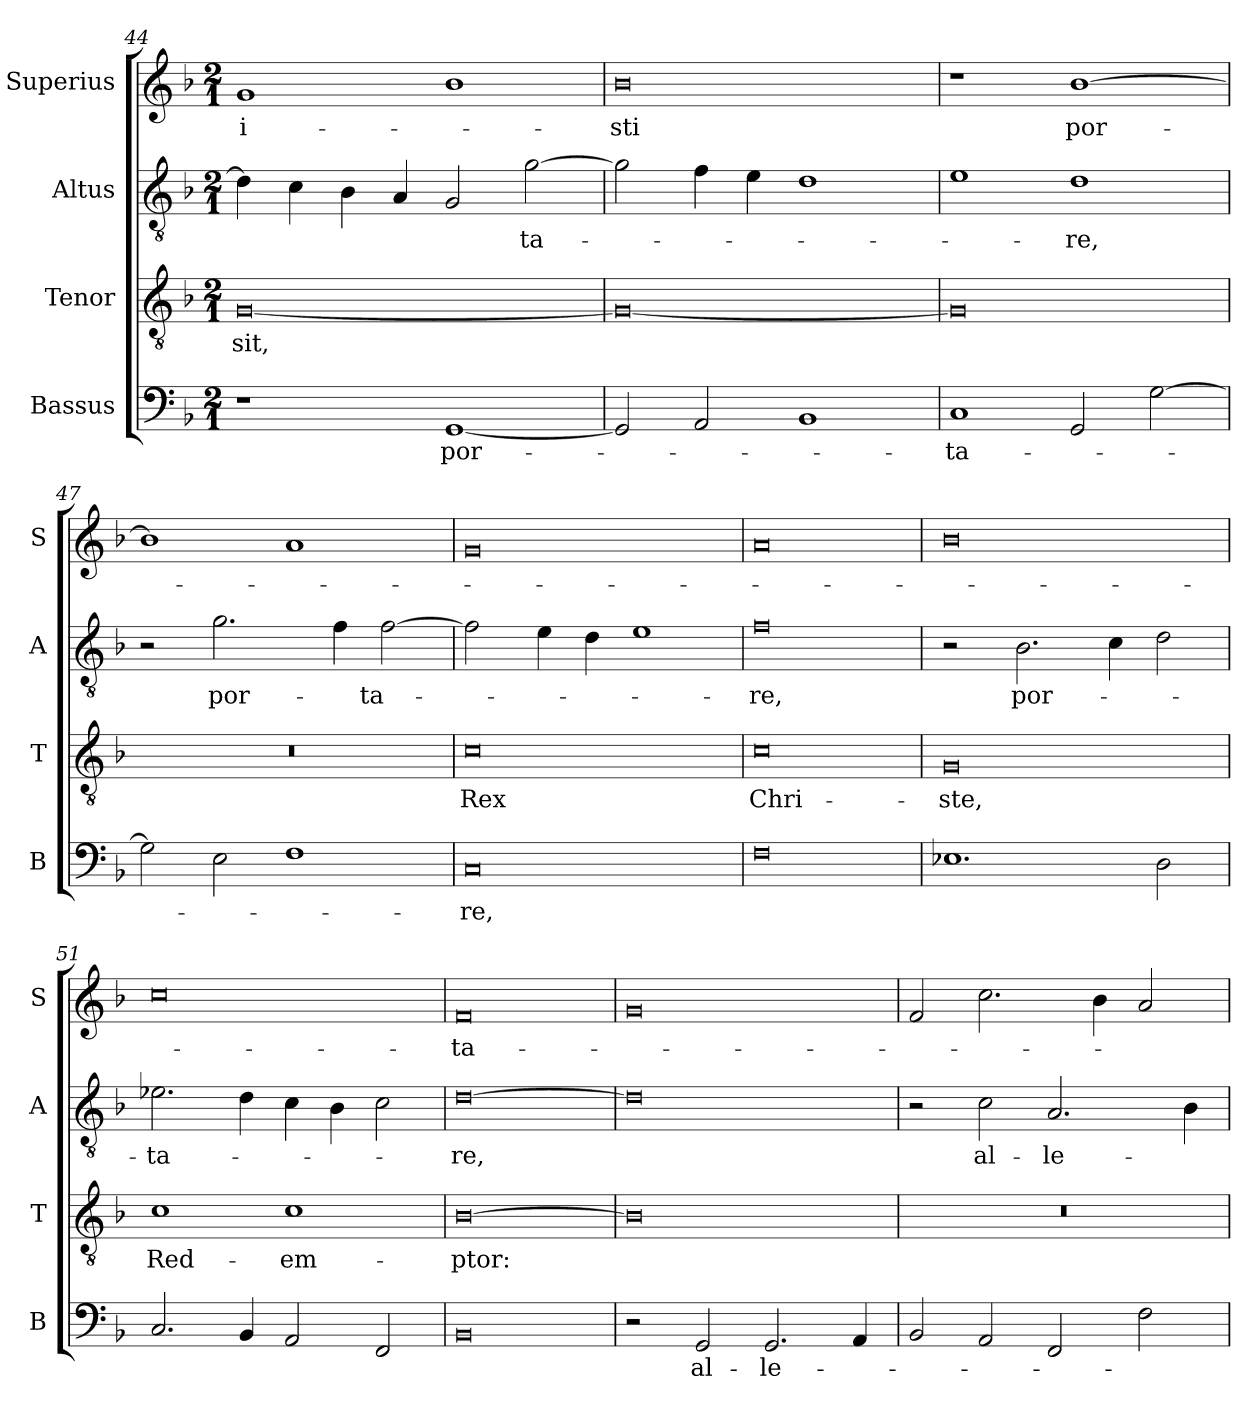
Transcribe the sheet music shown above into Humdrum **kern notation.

**kern	**text	**kern	**text	**kern	**text	**kern	**text
*part4	*part4	*part3	*part3	*part2	*part2	*part1	*part1
*staff4	*staff4	*staff3	*staff3	*staff2	*staff2	*staff1	*staff1
*I"Bassus	*	*I"Tenor	*	*I"Altus	*	*I"Superius	*
*I'B	*	*I'T	*	*I'A	*	*I'S	*
*clefF4	*	*clefGv2	*	*clefGv2	*	*clefG2	*
*k[b-]	*	*k[b-]	*	*k[b-]	*	*k[b-]	*
*F:	*	*F:	*	*F:	*	*F:	*
*M2/1	*	*M2/1	*	*M2/1	*	*M2/1	*
=44	=44	=44	=44	=44	=44	=44	=44
1r	.	[0G	sit,	4d]	.	1g	-i-
.	.	.	.	4c	.	.	.
.	.	.	.	4B-	.	.	.
.	.	.	.	4A	.	.	.
[1GG	por-	.	.	2G	.	1b-	.
.	.	.	.	[2g	-ta-	.	.
=45	=45	=45	=45	=45	=45	=45	=45
2GG]	.	0G_	.	2g]	.	0b-	-sti
2AA	.	.	.	4f	.	.	.
.	.	.	.	4e	.	.	.
1BB-	.	.	.	1d	.	.	.
=46	=46	=46	=46	=46	=46	=46	=46
1C	-ta-	0G]	.	1e	.	1r	.
2GG	.	.	.	1d	-re,	[1b-	por-
[2G	.	.	.	.	.	.	.
=47	=47	=47	=47	=47	=47	=47	=47
2G]	.	0r	.	2r	.	1b-]	.
2E	.	.	.	2.g	por-	.	.
1F	.	.	.	.	.	1a	.
.	.	.	.	4f	.	.	.
.	.	.	.	[2f	-ta-	.	.
=48	=48	=48	=48	=48	=48	=48	=48
0C	-re,	0c	Rex	2f]	.	0g	.
.	.	.	.	4e	.	.	.
.	.	.	.	4d	.	.	.
.	.	.	.	1e	.	.	.
=49	=49	=49	=49	=49	=49	=49	=49
0F	.	0c	Chri-	0f	-re,	0a	.
=50	=50	=50	=50	=50	=50	=50	=50
1.E-X	.	0G	-ste,	2r	.	0b-	.
.	.	.	.	2.B-	por-	.	.
.	.	.	.	4c	.	.	.
2D	.	.	.	2d	.	.	.
=51	=51	=51	=51	=51	=51	=51	=51
2.C	.	1c	Red-	2.e-X	-ta-	0cc	.
4BB-	.	.	.	4d	.	.	.
2AA	.	1c	-em-	4c	.	.	.
.	.	.	.	4B-	.	.	.
2FF	.	.	.	2c	.	.	.
=52	=52	=52	=52	=52	=52	=52	=52
0BB-	.	[0B-	-ptor:	[0d	-re,	0f	-ta-
=53	=53	=53	=53	=53	=53	=53	=53
2r	.	0B-]	.	0d]	.	0g	.
2GG	al-	.	.	.	.	.	.
2.GG	-le-	.	.	.	.	.	.
4AA	.	.	.	.	.	.	.
=54	=54	=54	=54	=54	=54	=54	=54
2BB-	.	0r	.	2r	.	2f	.
2AA	.	.	.	2c	al-	2.cc	.
2FF	.	.	.	2.A	-le-	.	.
.	.	.	.	.	.	4b-	.
2F	.	.	.	.	.	2a	.
.	.	.	.	4B-	.	.	.
=	=	=	=	=	=	=	=
*-	*-	*-	*-	*-	*-	*-	*-
